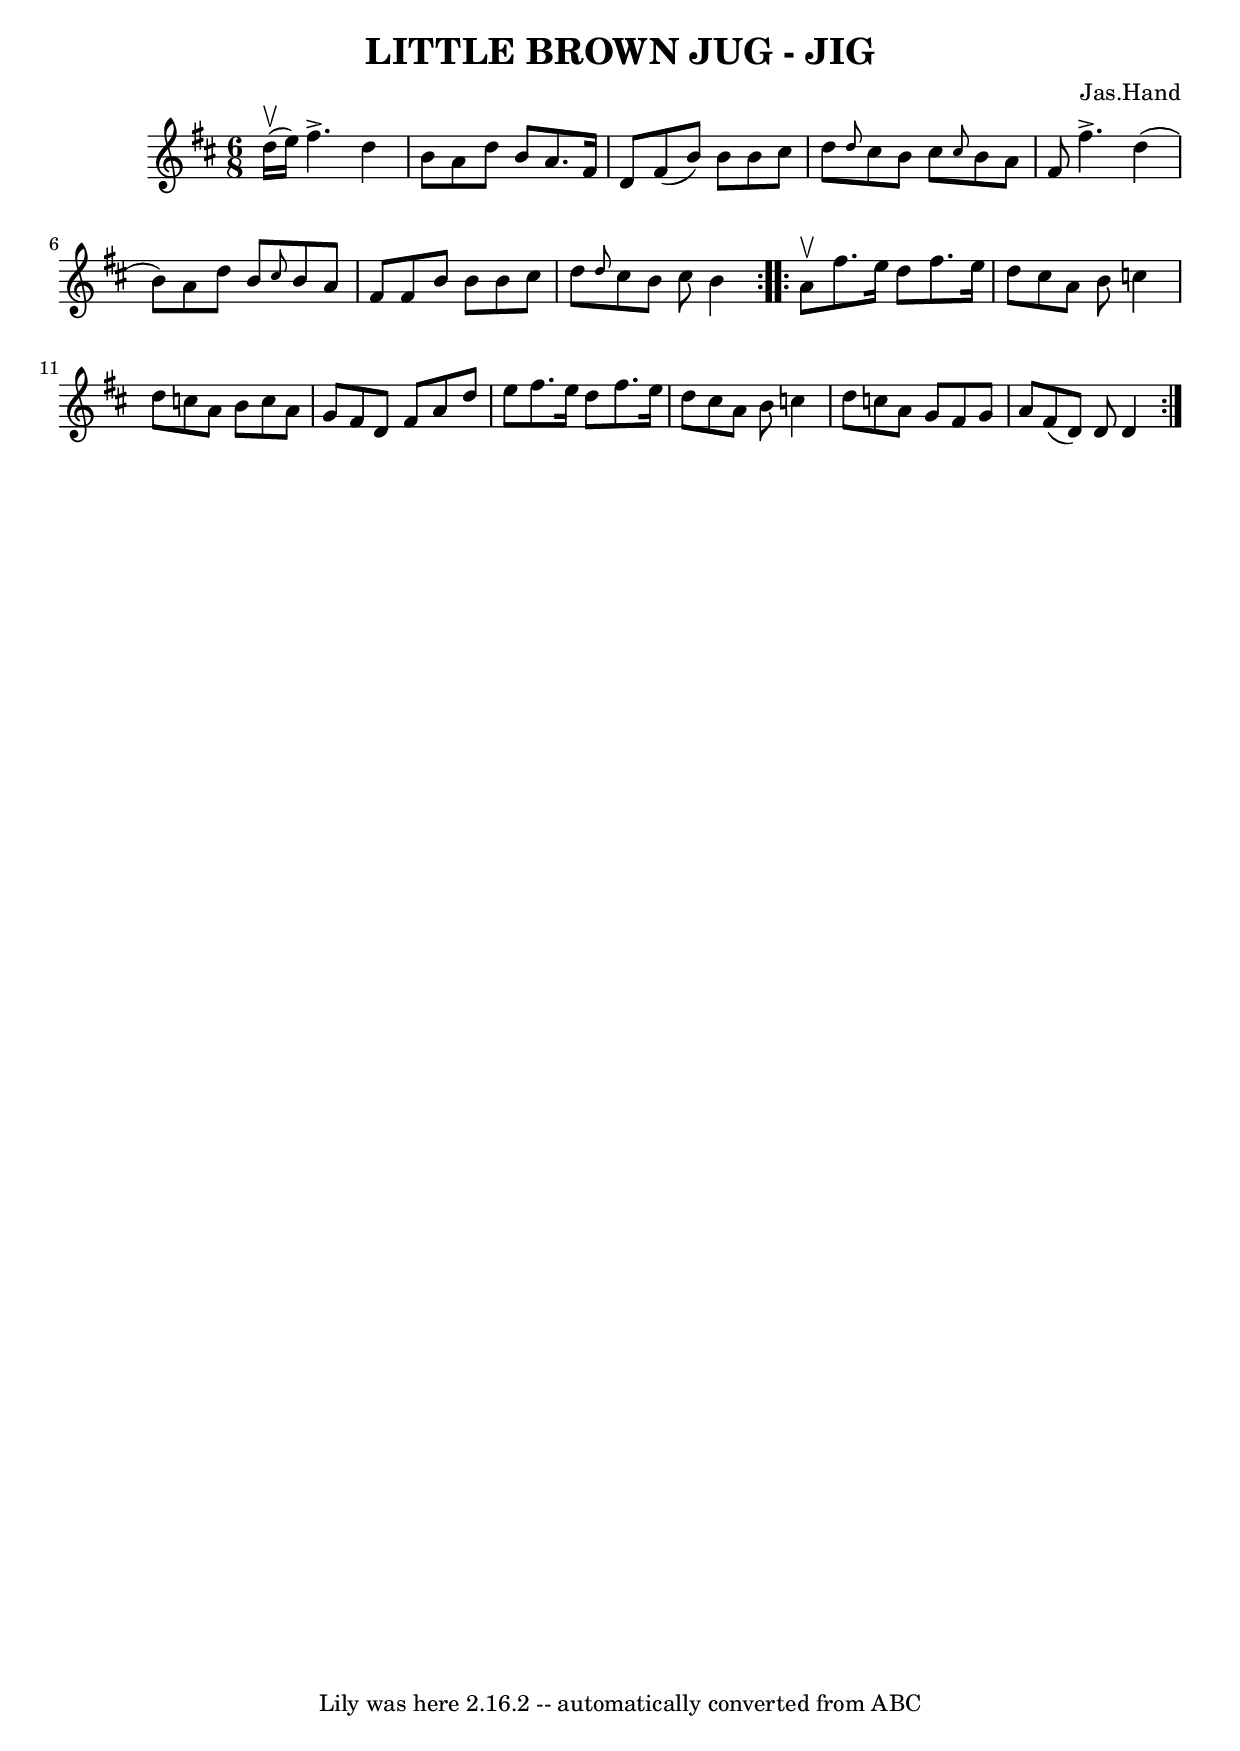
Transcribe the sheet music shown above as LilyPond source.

\version "2.7.40"
\include "Mammoth.ily"
\header {
	%% book = "Ryan's Mammoth Collection of Fiddle Tunes"
	composer = "Jas.Hand"
	crossRefNumber = "1"
	footnotes = ""
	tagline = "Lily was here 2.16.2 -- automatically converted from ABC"
	title = "LITTLE BROWN JUG - JIG"
}
voicedefault =  {


\repeat volta 2 {
\time 6/8 \key d \major d''16 (^\upbow e''16)       |
 fis''4. 
^\accent d''4 b'8    |
 a'8 d''8 b'8 a'8. fis'16    
d'8    |
 fis'8 (b'8) b'8 b'8 cis''8 d''8    |
 
\grace { d''8  } cis''8 b'8 cis''8  \grace { cis''8  } b'8    
a'8 fis'8        |
 fis''4.^\accent d''4 (b'8)   |
   
a'8 d''8 b'8  \grace { cis''8  } b'8 a'8 fis'8    |
   
fis'8 b'8 b'8 b'8 cis''8 d''8    |
 \grace { d''8  }   
cis''8 b'8 cis''8 b'4    }     \repeat volta 2 { a'8^\upbow       
|
 fis''8. e''16 d''8 fis''8. e''16 d''8    |
   
cis''8 a'8 b'8 c''4 d''8    |
 c''8 a'8 b'8 c''8   
 a'8 g'8    |
 fis'8 d'8 fis'8 a'8 d''8 e''8        
|
 fis''8. e''16 d''8 fis''8. e''16 d''8    |
   
cis''8 a'8 b'8 c''4 d''8    |
 c''8 a'8 g'8 fis'8  
 g'8 a'8    |
 fis'8 (d'8) d'8 d'4    }   
}

\score{
    <<

	\context Staff="default"
	{
	    \voicedefault 
	}

    >>
	\layout {
	}
	\midi {}
}
